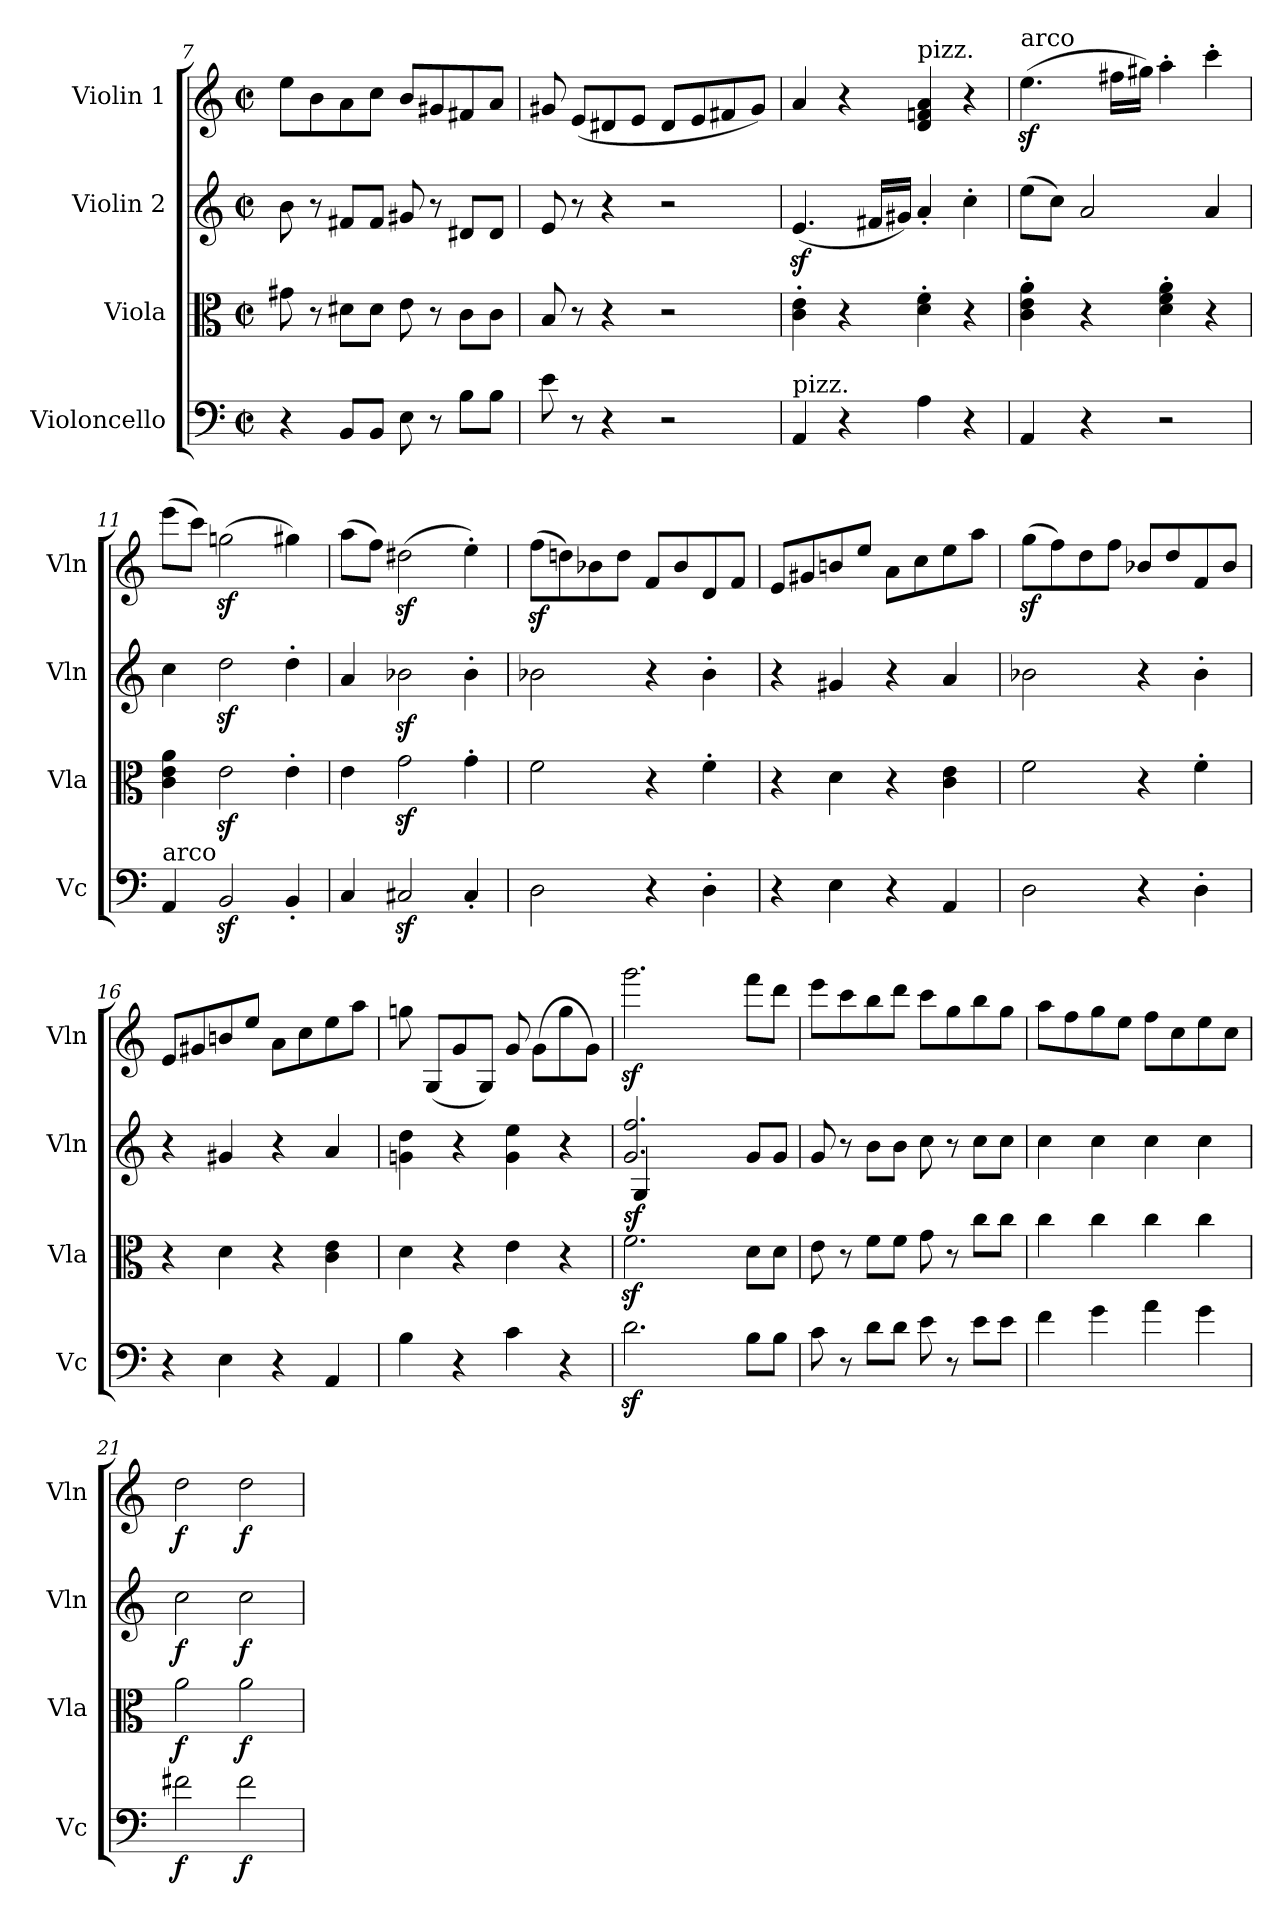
**kern	**dynam	**kern	**dynam	**kern	**dynam	**kern	**dynam
*part4	*part4	*part3	*part3	*part2	*part2	*part1	*part1
*staff4	*staff4	*staff3	*staff3	*staff2	*staff2	*staff1	*staff1
*I"Violoncello	*	*I"Viola	*	*I"Violin 2	*	*I"Violin 1	*
*I'Vc	*	*I'Vla	*	*I'Vln	*	*I'Vln	*
*clefF4	*	*clefC3	*	*clefG2	*	*clefG2	*
*k[]	*	*k[]	*	*k[]	*	*k[]	*
*M2/2	*	*M2/2	*	*M2/2	*	*M2/2	*
*met(c|)	*	*met(c|)	*	*met(c|)	*	*met(c|)	*
=7	=7	=7	=7	=7	=7	=7	=7
4r	.	8g#X\	.	8b\	.	8ee\L	.
.	.	8r	.	8r	.	8b\	.
8BB/L	.	8d#X\L	.	8f#X/L	.	8a\	.
8BB/J	.	8d#\J	.	8f#/J	.	8cc\J	.
8E\	.	8e\	.	8g#X/	.	8b/L	.
8r	.	8r	.	8r	.	8g#X/	.
8B\L	.	8c\L	.	8d#X/L	.	8f#X/	.
8B\J	.	8c\J	.	8d#/J	.	8a/J	.
!!LO:LB:g=z
=8	=8	=8	=8	=8	=8	=8	=8
8e\	.	8B/	.	8e/	.	8g#X/	.
8r	.	8r	.	8r	.	(8e/L	.
4r	.	4r	.	4r	.	8d#X/	.
.	.	.	.	.	.	8e/J	.
2r	.	2r	.	2r	.	8d#/L	.
.	.	.	.	.	.	8e/	.
.	.	.	.	.	.	8f#X/	.
.	.	.	.	.	.	8g#/J)	.
=9	=9	=9	=9	=9	=9	=9	=9
!LO:TX:a:t=pizz.	!	!	!	!	!	!	!
4AA/	.	4c\' 4e\'	.	(4.ez</	.	4a/	.
4r	.	4r	.	.	.	4r	.
.	.	.	.	16f#X/LL	.	.	.
.	.	.	.	16g#X/JJ)	.	.	.
!	!	!	!	!	!	!LO:TX:a:t=pizz.	!
4A\	.	4d\' 4f\'	.	4a'/	.	4d/ 4fn/ 4a/	.
4r	.	4r	.	4cc'\	.	4r	.
!!LO:LB:g=z
=10	=10	=10	=10	=10	=10	=10	=10
!	!	!	!	!	!	!LO:TX:a:t=arco	!
4AA/	.	4c\' 4e\' 4a\'	.	(8ee\L	.	(4.eez<\	.
.	.	.	.	8cc\J)	.	.	.
4r	.	4r	.	2a/	.	.	.
.	.	.	.	.	.	16ff#X\LL	.
.	.	.	.	.	.	16gg#X\JJ)	.
2r	.	4d\' 4f\' 4a\'	.	.	.	4aa'\	.
.	.	4r	.	4a/	.	4ccc'\	.
=11	=11	=11	=11	=11	=11	=11	=11
!LO:TX:a:t=arco	!	!	!	!	!	!	!
4AA/	.	4c\ 4e\ 4a\	.	4cc\	.	(8eee\L	.
.	.	.	.	.	.	8ccc\J)	.
2BBz</	.	2ez<\	.	2ddz<\	.	(2ggnz<\	.
4BB'/	.	4e'\	.	4dd'\	.	4gg#X\)	.
=12	=12	=12	=12	=12	=12	=12	=12
4C/	.	4e\	.	4a/	.	(8aa\L	.
.	.	.	.	.	.	8ff\J)	.
2C#Xz</	.	2gz<\	.	2b-Xz<\	.	(2dd#Xz<\	.
4C#'/	.	4g'\	.	4b-'\	.	4ee'\)	.
=13	=13	=13	=13	=13	=13	=13	=13
2D\	.	2f\	.	2b-X\	.	(8ffz<\L	.
.	.	.	.	.	.	8ddn\)	.
.	.	.	.	.	.	8b-X\	.
.	.	.	.	.	.	8dd\J	.
4r	.	4r	.	4r	.	8f/L	.
.	.	.	.	.	.	8b-/	.
4D'\	.	4f'\	.	4b-'\	.	8d/	.
.	.	.	.	.	.	8f/J	.
=14	=14	=14	=14	=14	=14	=14	=14
4r	.	4r	.	4r	.	8e/L	.
.	.	.	.	.	.	8g#X/	.
4E\	.	4d\	.	4g#X/	.	8bn/	.
.	.	.	.	.	.	8ee/J	.
4r	.	4r	.	4r	.	8a\L	.
.	.	.	.	.	.	8cc\	.
4AA/	.	4c\ 4e\	.	4a/	.	8ee\	.
.	.	.	.	.	.	8aa\J	.
=15	=15	=15	=15	=15	=15	=15	=15
2D\	.	2f\	.	2b-X\	.	(8ggz<\L	.
.	.	.	.	.	.	8ff\)	.
.	.	.	.	.	.	8dd\	.
.	.	.	.	.	.	8ff\J	.
4r	.	4r	.	4r	.	8b-X/L	.
.	.	.	.	.	.	8dd/	.
4D'\	.	4f'\	.	4b-'\	.	8f/	.
.	.	.	.	.	.	8b-/J	.
=16	=16	=16	=16	=16	=16	=16	=16
4r	.	4r	.	4r	.	8e/L	.
.	.	.	.	.	.	8g#X/	.
4E\	.	4d\	.	4g#X/	.	8bn/	.
.	.	.	.	.	.	8ee/J	.
4r	.	4r	.	4r	.	8a\L	.
.	.	.	.	.	.	8cc\	.
4AA/	.	4c\ 4e\	.	4a/	.	8ee\	.
.	.	.	.	.	.	8aa\J	.
!!LO:LB:g=z
=17	=17	=17	=17	=17	=17	=17	=17
4B\	.	4d\	.	4gn\ 4dd\	.	8ggn\	.
.	.	.	.	.	.	(8G/L	.
4r	.	4r	.	4r	.	8g/	.
.	.	.	.	.	.	8G/J)	.
4c\	.	4e\	.	4g\ 4ee\	.	8g/	.
.	.	.	.	.	.	(8g\L	.
4r	.	4r	.	4r	.	8gg\	.
.	.	.	.	.	.	8g\J)	.
=18	=18	=18	=18	=18	=18	=18	=18
*	*	*	*	*^	*	*	*
!	!	!	!	!	!	!LO:DY:b	!	!
2.dz<\	.	2.fz<\	.	2.g/ 2.ff/	4G/	sf	2.gggz<\	.
.	.	.	.	.	4ryy	.	.	.
.	.	.	.	.	2ryy	.	.	.
8B\L	.	8d\L	.	8g/L	.	.	8fff\L	.
8B\J	.	8d\J	.	8g/J	.	.	8ddd\J	.
*	*	*	*	*v	*v	*	*	*
!!LO:LB:g=z
=19	=19	=19	=19	=19	=19	=19	=19
8c\	.	8e\	.	8g/	.	8eee\L	.
8r	.	8r	.	8r	.	8ccc\	.
8d\L	.	8f\L	.	8b\L	.	8bb\	.
8d\J	.	8f\J	.	8b\J	.	8ddd\J	.
8e\	.	8g\	.	8cc\	.	8ccc\L	.
8r	.	8r	.	8r	.	8gg\	.
8e\L	.	8cc\L	.	8cc\L	.	8bb\	.
8e\J	.	8cc\J	.	8cc\J	.	8gg\J	.
=20	=20	=20	=20	=20	=20	=20	=20
4f\	.	4cc\	.	4cc\	.	8aa\L	.
.	.	.	.	.	.	8ff\	.
4g\	.	4cc\	.	4cc\	.	8gg\	.
.	.	.	.	.	.	8ee\J	.
4a\	.	4cc\	.	4cc\	.	8ff\L	.
.	.	.	.	.	.	8cc\	.
4g\	.	4cc\	.	4cc\	.	8ee\	.
.	.	.	.	.	.	8cc\J	.
=21	=21	=21	=21	=21	=21	=21	=21
!	!LO:DY:b	!	!LO:DY:b	!	!LO:DY:b	!	!LO:DY:b
2f#X\	f	2a\	f	2cc\	f	2dd\	f
!	!LO:DY:b	!	!LO:DY:b	!	!LO:DY:b	!	!LO:DY:b
2f#\	f	2a\	f	2cc\	f	2dd\	f
=	=	=	=	=	=	=	=
*-	*-	*-	*-	*-	*-	*-	*-
